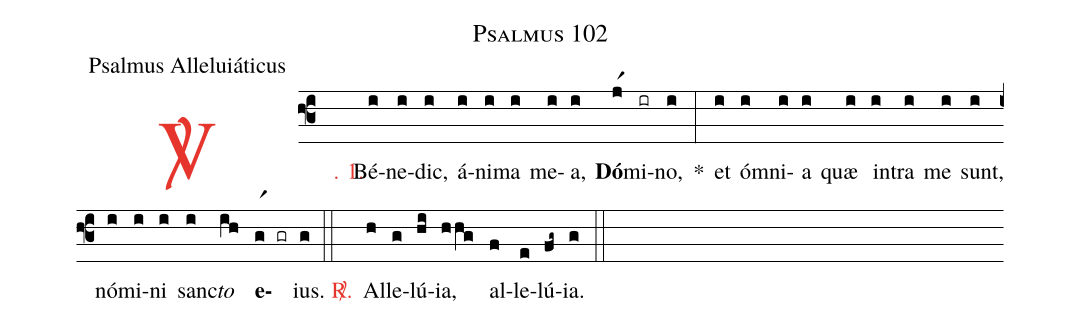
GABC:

name: Psalmus 102;
office-part: Psalmus Alleluiáticus;
%%
(f3)

<c><sp>V/</sp>. 1.</c>() Bé(i)ne(i)dic,(i) á(i)ni(i)ma(i) me(i)a,(i) <b>Dó</b>(jr1)mi(ir)no,(i) *(:) et(i) óm(i)ni(i)a(i) quæ(i) in(i)tra(i) me(i) sunt,(i) nó(i)mi(i)ni(i) sanc(i)<i>to</i>(ih) <b>e</b>(gr1 gr)ius.(g)

(::)

<nlba><c><sp>R/</sp>.</c>() Al</nlba>(h)le(g)lú(hi)ia,(hhg) al(f)le(e)lú(fg~)ia.(g)

(::)
